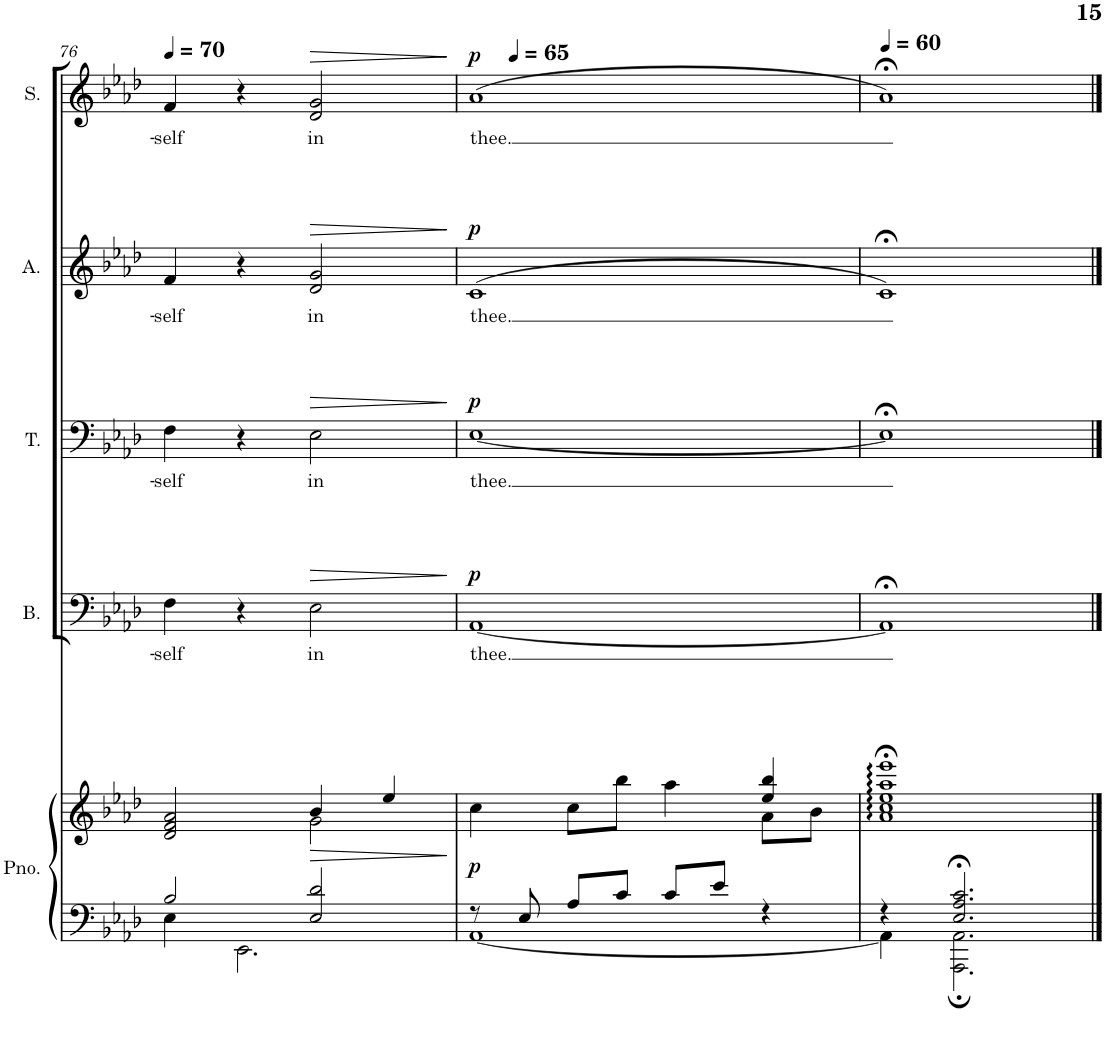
**kern	**kern	**dynam	**kern	**text	**dynam	**kern	**text	**dynam	**kern	**text	**dynam	**kern	**text	**dynam
*part5	*part5	*part5	*part4	*part4	*part4	*part3	*part3	*part3	*part2	*part2	*part2	*part1	*part1	*part1
*staff6	*staff5	*staff5/6	*staff4	*staff4	*staff4	*staff3	*staff3	*staff3	*staff2	*staff2	*staff2	*staff1	*staff1	*staff1
*I"Piano	*	*	*I"Bass	*	*	*I"Tenor	*	*	*I"Alto	*	*	*I"Soprano	*	*
*I'Pno.	*	*	*I'B.	*	*	*I'T.	*	*	*I'A.	*	*	*I'S.	*	*
!!LO:PB:g=z
*clefF4	*clefG2	*	*clefF4	*	*	*clefF4	*	*	*clefG2	*	*	*clefG2	*	*
*k[b-e-a-d-]	*k[b-e-a-d-]	*	*k[b-e-a-d-]	*	*	*k[b-e-a-d-]	*	*	*k[b-e-a-d-]	*	*	*k[b-e-a-d-]	*	*
*M4/4	*M4/4	*	*M4/4	*	*	*M4/4	*	*	*M4/4	*	*	*M4/4	*	*
*MM70	*MM70	*	*MM70	*	*	*MM70	*	*	*MM70	*	*	*MM70	*	*
=76	=76	=76	=76	=76	=76	=76	=76	=76	=76	=76	=76	=76	=76	=76
*^	*^	*	*	*	*	*	*	*	*	*	*	*	*	*
!	!	!	!	!	!	!LO:LY:b	!	!	!LO:LY:b	!	!	!LO:LY:b	!	!	!LO:LY:b	!
2B-/	4E-\	2d-/ 2f/ 2a-/	2ryy	.	4F\	-self	.	4F\	-self	.	4f/	-self	.	4f/	-self	.
.	2.EE-\	.	.	.	4r	.	.	4r	.	.	4r	.	.	4r	.	.
!	!	!	!	!	!	!LO:LY:b	!LO:HP:b	!	!LO:LY:b	!LO:HP:b	!	!LO:LY:b	!LO:HP:b	!	!LO:LY:b	!LO:HP:b
2E-/ 2d-/	.	4b-/	2g\	.	2E-\	in	>	2E-\	in	>	2d-/ 2g/	in	>	2d-/ 2g/	in	>
.	.	4ee-/	.	.	.	.	.	.	.	.	.	.	.	.	.	.
*v	*v	*	*	*	*	*	*	*	*	*	*	*	*	*	*	*
*	*v	*v	*	*	*	*	*	*	*	*	*	*	*	*	*
.	.	.	.	.	]	.	.	]	.	.	]	.	.	]
=77	=77	=77	=77	=77	=77	=77	=77	=77	=77	=77	=77	=77	=77	=77
*	*	*	*	*	*	*	*	*	*	*	*	*MM65	*	*
*^	*^	*	*	*	*	*	*	*	*	*	*	*	*	*
!	!	!	!	!LO:DY:b	!	!LO:LY:b	!LO:DY:a	!	!LO:LY:b	!LO:DY:a	!	!LO:LY:b	!LO:DY:a	!	!LO:LY:b	!LO:DY:a
8r	[1AA-	4cc\	2.ryy	p	[1AA-	thee.	p	[1E-	thee.	p	(>1c	thee.	p	(>1a-	thee.	p
8E-/	.	.	.	.	.	.	.	.	.	.	.	.	.	.	.	.
8A-/L	.	8cc\L	.	.	.	.	.	.	.	.	.	.	.	.	.	.
8c/J	.	8bb-\J	.	.	.	.	.	.	.	.	.	.	.	.	.	.
8c/L	.	4aa-\	.	.	.	.	.	.	.	.	.	.	.	.	.	.
8e-/J	.	.	.	.	.	.	.	.	.	.	.	.	.	.	.	.
4r	.	4ee-/ 4bb-/	8a-\L	.	.	.	.	.	.	.	.	.	.	.	.	.
.	.	.	8b-\J	.	.	.	.	.	.	.	.	.	.	.	.	.
*	*	*v	*v	*	*	*	*	*	*	*	*	*	*	*	*	*
=78	=78	=78	=78	=78	=78	=78	=78	=78	=78	=78	=78	=78	=78	=78	=78
*	*	*	*	*	*	*	*	*	*	*	*	*	*MM60	*	*
4r	4AA-\]	1a-;< 1cc;< 1ee-;< 1aa-;< 1eee-;<	.	1AA-;<]	.	.	1E-;<]	.	.	1c;<)	.	.	1a-;<)	.	.
2.E-/;< 2.A-/;< 2.c/;<	2.AAA-\; 2.AA-\;	.	.	.	.	.	.	.	.	.	.	.	.	.	.
*v	*v	*	*	*	*	*	*	*	*	*	*	*	*	*	*
==	==	==	==	==	==	==	==	==	==	==	==	==	==	==
*-	*-	*-	*-	*-	*-	*-	*-	*-	*-	*-	*-	*-	*-	*-
